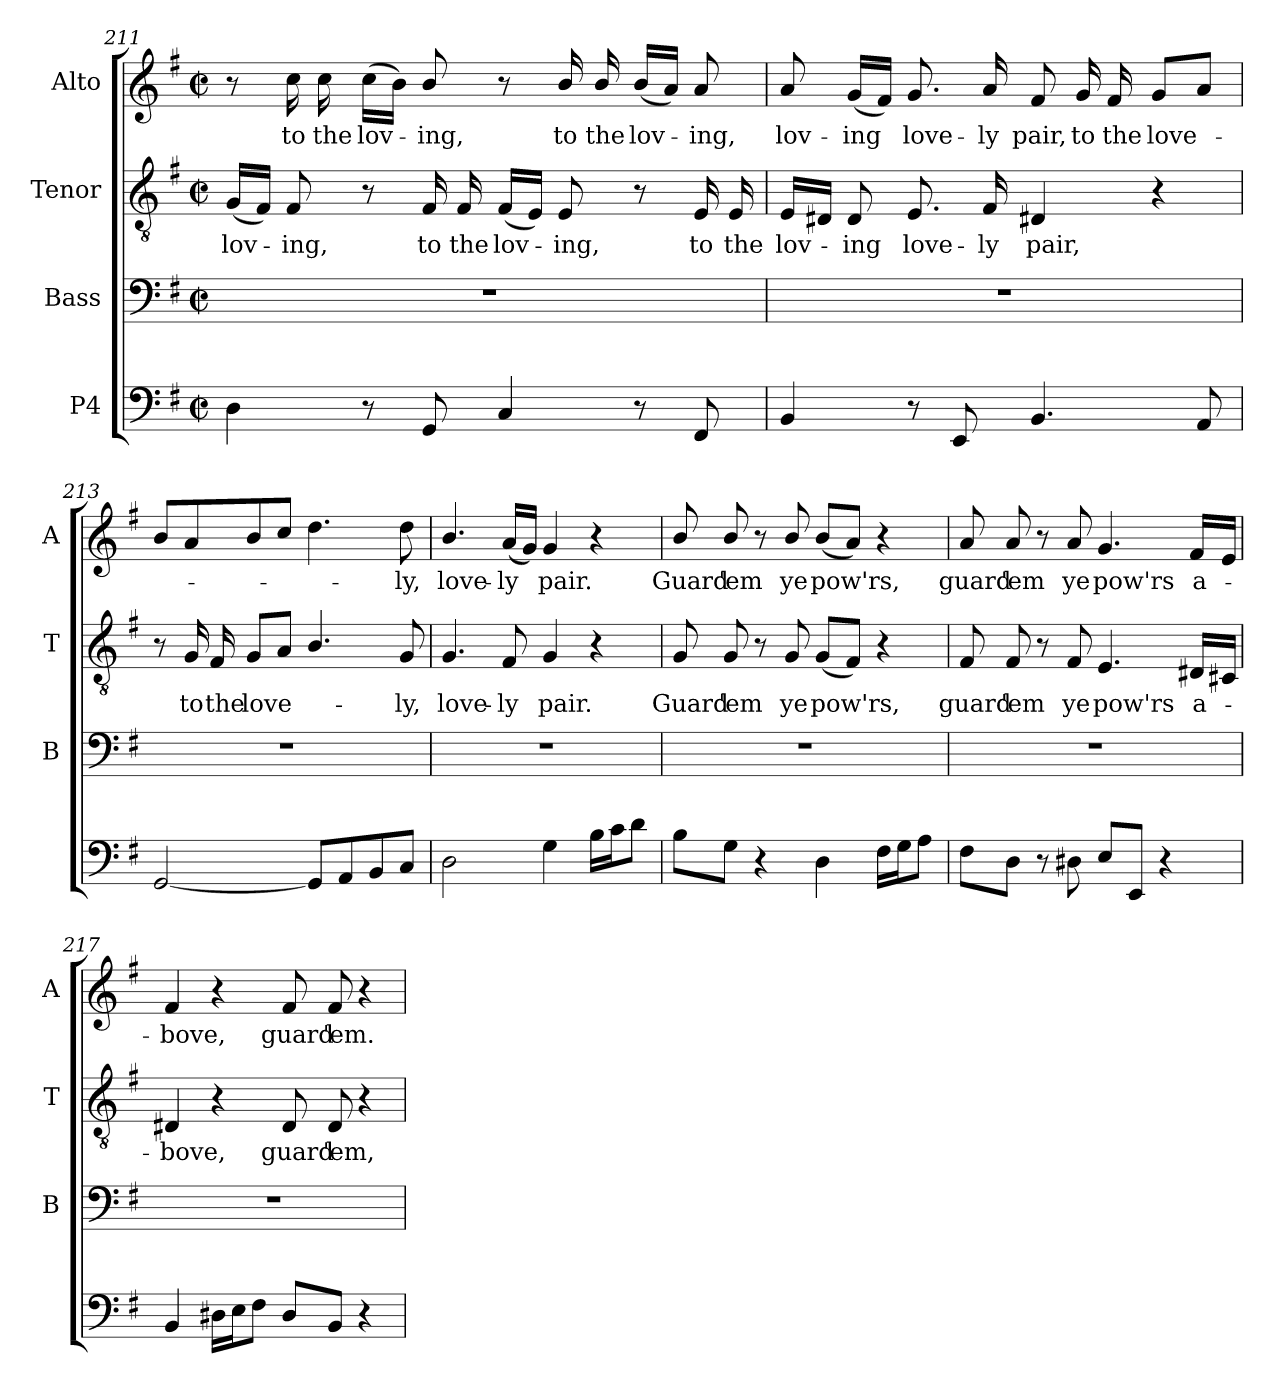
**kern	**kern	**kern	**text	**kern	**text
*part4	*part3	*part2	*part2	*part1	*part1
*staff4	*staff3	*staff2	*staff2	*staff1	*staff1
*I"P4	*I"Bass	*I"Tenor	*	*I"Alto	*
*	*I'B	*I'T	*	*I'A	*
*clefF4	*clefF4	*clefGv2	*	*clefG2	*
*k[f#]	*k[f#]	*k[f#]	*	*k[f#]	*
*e:	*e:	*e:	*	*e:	*
*M2/2	*M2/2	*M2/2	*	*M2/2	*
*met(c|)	*met(c|)	*met(c|)	*	*met(c|)	*
=211	=211	=211	=211	=211	=211
!	!	!	!LO:LY:b:color=#000000	!	!
4Di\	1r	(16Gi/LL	lov-	8r	.
.	.	16F#i/JJ)	.	.	.
!	!	!	!LO:LY:b:color=#000000	!	!
!	!	!	!	!	!LO:LY:b:color=#000000
.	.	8F#i/	-ing,	16cci\	to
!	!	!	!	!	!LO:LY:b:color=#000000
.	.	.	.	16cci\	the
!	!	!	!	!	!LO:LY:b:color=#000000
8r	.	8r	.	(16cci\LL	lov-
.	.	.	.	16bi\JJ)	.
!	!	!	!LO:LY:b:color=#000000	!	!
!	!	!	!	!	!LO:LY:b:color=#000000
8GGi/	.	16F#i/	to	8bi/	-ing,
!	!	!	!LO:LY:b:color=#000000	!	!
.	.	16F#i/	the	.	.
!	!	!	!LO:LY:b:color=#000000	!	!
4Ci/	.	(16F#i/LL	lov-	8r	.
.	.	16Ei/JJ)	.	.	.
!	!	!	!LO:LY:b:color=#000000	!	!
!	!	!	!	!	!LO:LY:b:color=#000000
.	.	8Ei/	-ing,	16bi/	to
!	!	!	!	!	!LO:LY:b:color=#000000
.	.	.	.	16bi/	the
!	!	!	!	!	!LO:LY:b:color=#000000
8r	.	8r	.	(16bi/LL	lov-
.	.	.	.	16ai/JJ)	.
!	!	!	!LO:LY:b:color=#000000	!	!
!	!	!	!	!	!LO:LY:b:color=#000000
8FF#i/	.	16Ei/	to	8ai/	-ing,
!	!	!	!LO:LY:b:color=#000000	!	!
.	.	16Ei/	the	.	.
!!LO:LB:g=z
=212	=212	=212	=212	=212	=212
!	!	!	!LO:LY:b:color=#000000	!	!
!	!	!	!	!	!LO:LY:b:color=#000000
4BBi/	1r	16Ei/LL	lov-	8ai/	lov-
.	.	16D#Xi/JJ	.	.	.
!	!	!	!LO:LY:b:color=#000000	!	!
!	!	!	!	!	!LO:LY:b:color=#000000
.	.	8D#i/	-ing	(16gi/LL	-ing
.	.	.	.	16f#i/JJ)	.
!	!	!	!LO:LY:b:color=#000000	!	!
!	!	!	!	!	!LO:LY:b:color=#000000
8r	.	8.Ei/	love-	8.gi/	love-
8EEi/	.	.	.	.	.
!	!	!	!LO:LY:b:color=#000000	!	!
!	!	!	!	!	!LO:LY:b:color=#000000
.	.	16F#i/	-ly	16ai/	-ly
!	!	!	!LO:LY:b:color=#000000	!	!
!	!	!	!	!	!LO:LY:b:color=#000000
4.BBi/	.	4D#Xi/	pair,	8f#i/	pair,
!	!	!	!	!	!LO:LY:b:color=#000000
.	.	.	.	16gi/	to
!	!	!	!	!	!LO:LY:b:color=#000000
.	.	.	.	16f#i/	the
!	!	!	!	!	!LO:LY:b:color=#000000
.	.	4r	.	8gi/L	love-
8AAi/	.	.	.	8ai/J	.
=213	=213	=213	=213	=213	=213
[<2GGi/	1r	8r	.	8bi/L	.
!	!	!	!LO:LY:b:color=#000000	!	!
.	.	16Gi/	to	8ai/	.
!	!	!	!LO:LY:b:color=#000000	!	!
.	.	16F#i/	the	.	.
!	!	!	!LO:LY:b:color=#000000	!	!
.	.	8Gi/L	love-	8bi/	.
.	.	8Ai/J	.	8cci/J	.
8GGi/L]	.	4.Bi/	.	4.ddi\	.
8AAi/	.	.	.	.	.
8BBi/	.	.	.	.	.
!	!	!	!LO:LY:b:color=#000000	!	!
!	!	!	!	!	!LO:LY:b:color=#000000
8Ci/J	.	8Gi/	-ly,	8ddi\	-ly,
=214	=214	=214	=214	=214	=214
!	!	!	!LO:LY:b:color=#000000	!	!
!	!	!	!	!	!LO:LY:b:color=#000000
2Di\	1r	4.Gi/	love-	4.bi/	love-
!	!	!	!LO:LY:b:color=#000000	!	!
!	!	!	!	!	!LO:LY:b:color=#000000
.	.	8F#i/	-ly	(16ai/LL	-ly
.	.	.	.	16gi/JJ)	.
!	!	!	!LO:LY:b:color=#000000	!	!
!	!	!	!	!	!LO:LY:b:color=#000000
4Gi\	.	4Gi/	pair.	4gi/	pair.
16Bi\LL	.	4r	.	4r	.
16ci\J	.	.	.	.	.
8di\J	.	.	.	.	.
=215	=215	=215	=215	=215	=215
!	!	!	!LO:LY:b:color=#000000	!	!
!	!	!	!	!	!LO:LY:b:color=#000000
8Bi\L	1r	8Gi/	Guard	8bi/	Guard
!	!	!	!LO:LY:b:color=#000000	!	!
!	!	!	!	!	!LO:LY:b:color=#000000
8Gi\J	.	8Gi/	'em	8bi/	'em
4r	.	8r	.	8r	.
!	!	!	!LO:LY:b:color=#000000	!	!
!	!	!	!	!	!LO:LY:b:color=#000000
.	.	8Gi/	ye	8bi/	ye
!	!	!	!LO:LY:b:color=#000000	!	!
!	!	!	!	!	!LO:LY:b:color=#000000
4Di\	.	(8Gi/L	pow'rs,	(8bi/L	pow'rs,
.	.	8F#i/J)	.	8ai/J)	.
16F#i\LL	.	4r	.	4r	.
16Gi\J	.	.	.	.	.
8Ai\J	.	.	.	.	.
!!LO:LB:g=z
=216	=216	=216	=216	=216	=216
!	!	!	!LO:LY:b:color=#000000	!	!
!	!	!	!	!	!LO:LY:b:color=#000000
8F#i\L	1r	8F#i/	guard	8ai/	guard
!	!	!	!LO:LY:b:color=#000000	!	!
!	!	!	!	!	!LO:LY:b:color=#000000
8Di\J	.	8F#i/	'em	8ai/	'em
8r	.	8r	.	8r	.
!	!	!	!LO:LY:b:color=#000000	!	!
!	!	!	!	!	!LO:LY:b:color=#000000
8D#Xi\	.	8F#i/	ye	8ai/	ye
!	!	!	!LO:LY:b:color=#000000	!	!
!	!	!	!	!	!LO:LY:b:color=#000000
8Ei/L	.	4.Ei/	pow'rs	4.gi/	pow'rs
8EEi/J	.	.	.	.	.
4r	.	.	.	.	.
!	!	!	!LO:LY:b:color=#000000	!	!
!	!	!	!	!	!LO:LY:b:color=#000000
.	.	16D#Xi/LL	a-	16f#i/LL	a-
.	.	16C#Xi/JJ	.	16ei/JJ	.
=217	=217	=217	=217	=217	=217
!	!	!	!LO:LY:b:color=#000000	!	!
!	!	!	!	!	!LO:LY:b:color=#000000
4BBi/	1r	4D#Xi/	-bove,	4f#i/	-bove,
16D#Xi\LL	.	4r	.	4r	.
16Ei\J	.	.	.	.	.
8F#i\J	.	.	.	.	.
!	!	!	!LO:LY:b:color=#000000	!	!
!	!	!	!	!	!LO:LY:b:color=#000000
8D#i/L	.	8D#i/	guard	8f#i/	guard
!	!	!	!LO:LY:b:color=#000000	!	!
!	!	!	!	!	!LO:LY:b:color=#000000
8BBi/J	.	8D#i/	'em,	8f#i/	'em.
4r	.	4r	.	4r	.
=	=	=	=	=	=
*-	*-	*-	*-	*-	*-
